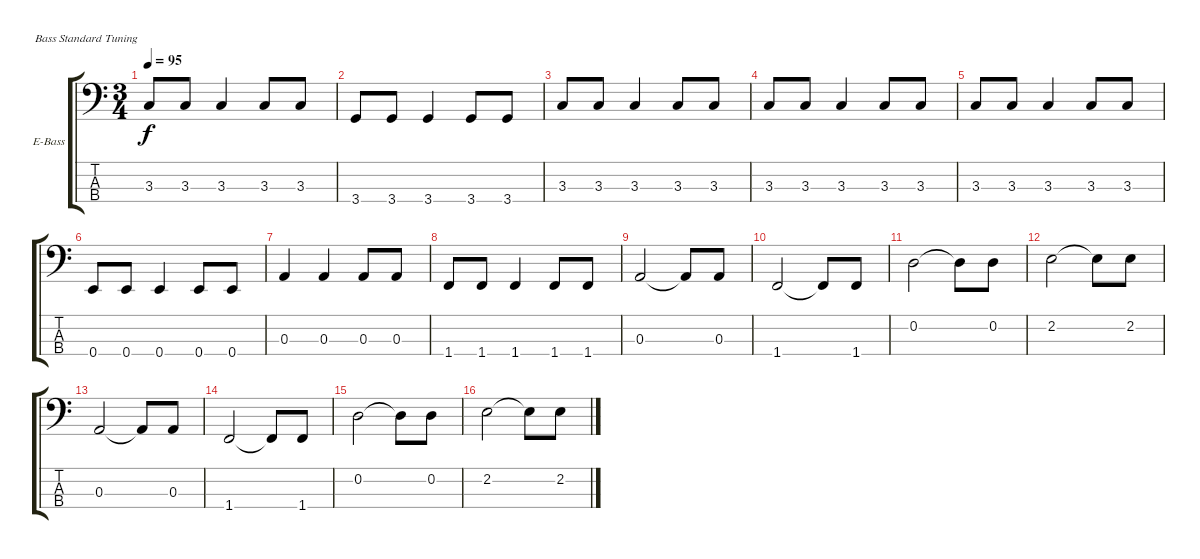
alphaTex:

\defaultSystemsLayout 4
\bracketExtendMode groupsimilarinstruments
\firstSystemTrackNameOrientation horizontal
\otherSystemsTrackNameOrientation horizontal
\track ("Electric Bass" "E-Bass") {instrument electricbassfinger}
\staff {score tabs}
\tuning (G2 D2 A1 E1)
\ts (3 4)
\tempo 95
\clef f4
\ks c
3.3.8{dy f} 3.3.8 3.3.4 3.3.8 3.3.8 |
3.4.8 3.4.8 3.4.4 3.4.8 3.4.8 |
3.3.8 3.3.8 3.3.4 3.3.8 3.3.8 |
3.3.8 3.3.8 3.3.4 3.3.8 3.3.8 |
3.3.8 3.3.8 3.3.4 3.3.8 3.3.8 |
0.4.8 0.4.8 0.4.4 0.4.8 0.4.8 |
0.3.4 0.3.4 0.3.8 0.3.8 |
1.4.8 1.4.8 1.4.4 1.4.8 1.4.8 |
0.3.2 0.3{t}.8 0.3.8 |
1.4.2 1.4{t}.8 1.4.8 |
0.2.2 0.2{t}.8 0.2.8 |
2.2.2 2.2{t}.8 2.2.8 |
0.3.2 0.3{t}.8 0.3.8 |
1.4.2 1.4{t}.8 1.4.8 |
0.2.2 0.2{t}.8 0.2.8 |
2.2.2 2.2{t}.8 2.2.8
